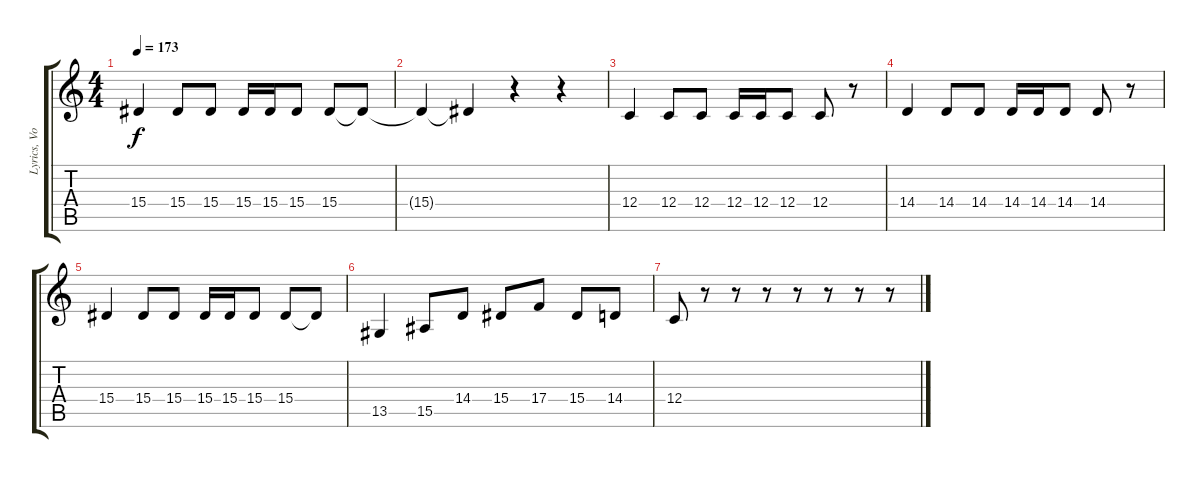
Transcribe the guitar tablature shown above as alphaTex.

\track ("Lyrics, Voice" "Lyrics, Vo") {instrument lead2sawtooth}
\staff {score tabs}
\tuning (D4 A3 F3 C3 G2 C2) {hide}
\ts (4 4)
\tempo 173
\clef g2
\ks c
15.4.4{dy f} 15.4.8 15.4.8 15.4.16 15.4.16 15.4.8 15.4.8 15.4{t}.8 |
15.4{t}.4 15.4{t}.4 r.4 r.4 |
12.4.4 12.4.8 12.4.8 12.4.16 12.4.16 12.4.8 12.4.8 r.8 |
14.4.4 14.4.8 14.4.8 14.4.16 14.4.16 14.4.8 14.4.8 r.8 |
15.4.4 15.4.8 15.4.8 15.4.16 15.4.16 15.4.8 15.4.8 15.4{t}.8 |
13.5.4 15.5.8 14.4.8 15.4.8 17.4.8 15.4.8 14.4.8 |
12.4.8 r.8 r.8 r.8 r.8 r.8 r.8 r.8
